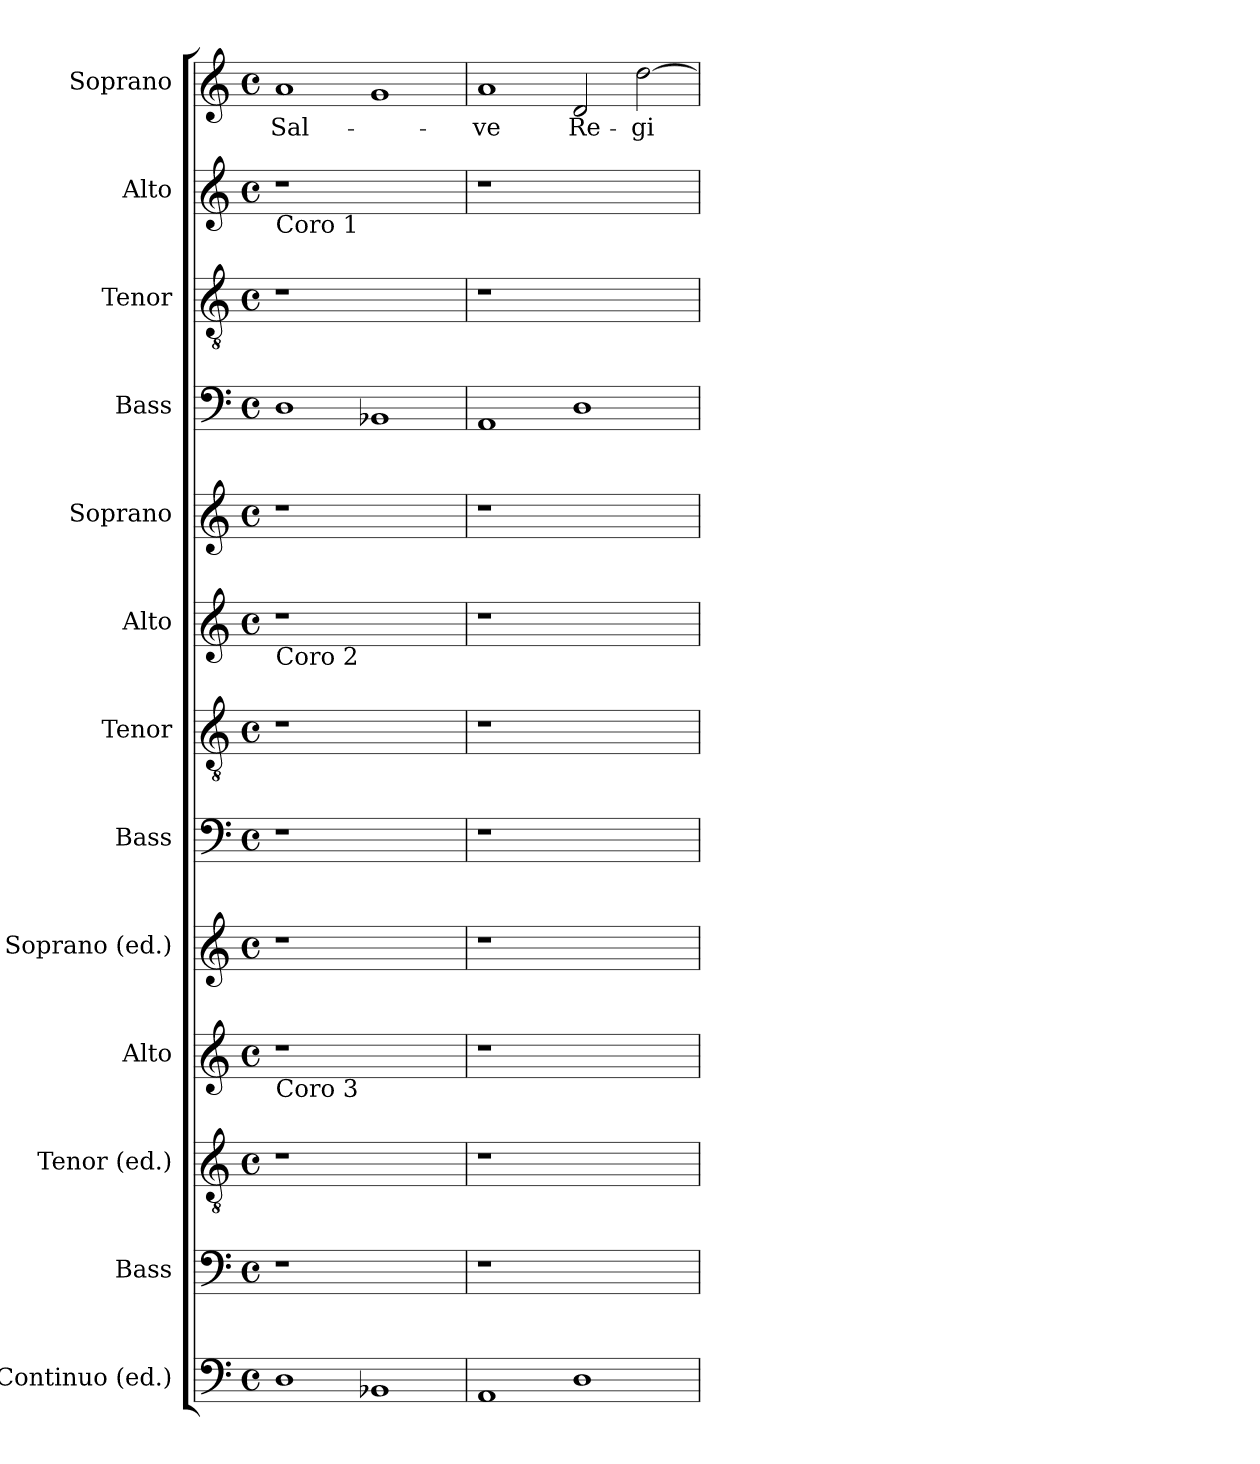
**kern	**kern	**kern	**kern	**kern	**kern	**kern	**kern	**kern	**kern	**kern	**kern	**kern	**text
*part13	*part12	*part11	*part10	*part9	*part8	*part7	*part6	*part5	*part4	*part3	*part2	*part1	*part1
*staff13	*staff12	*staff11	*staff10	*staff9	*staff8	*staff7	*staff6	*staff5	*staff4	*staff3	*staff2	*staff1	*staff1
*I"Continuo (ed.)	*I"Bass	*I"Tenor (ed.)	*I"Alto	*I"Soprano (ed.)	*I"Bass	*I"Tenor	*I"Alto	*I"Soprano	*I"Bass	*I"Tenor	*I"Alto	*I"Soprano	*
*I'Cont.	*I'B.	*I'T.	*I'A.	*I'S.	*I'B.	*I'T.	*I'A.	*I'S.	*I'B.	*I'T.	*I'A.	*I'S.	*
!!LO:PB:g=z
*clefF4	*clefF4	*clefGv2	*clefG2	*clefG2	*clefF4	*clefGv2	*clefG2	*clefG2	*clefF4	*clefGv2	*clefG2	*clefG2	*
*	*	*	*	*	*	*ITrd7c12	*	*	*	*ITrd7c12	*	*	*
*k[]	*k[]	*k[]	*k[]	*k[]	*k[]	*k[]	*k[]	*k[]	*k[]	*k[]	*k[]	*k[]	*
*C:	*C:	*C:	*C:	*C:	*C:	*C:	*C:	*C:	*C:	*C:	*C:	*C:	*
*M4/4	*M4/4	*M4/4	*M4/4	*M4/4	*M4/4	*M4/4	*M4/4	*M4/4	*M4/4	*M4/4	*M4/4	*M4/4	*
*met(c)	*met(c)	*met(c)	*met(c)	*met(c)	*met(c)	*met(c)	*met(c)	*met(c)	*met(c)	*met(c)	*met(c)	*met(c)	*
=1	=1	=1	=1	=1	=1	=1	=1	=1	=1	=1	=1	=1	=1
!	!LO:N:vis=1	!LO:N:vis=1	!LO:N:vis=1	!LO:N:vis=1	!LO:N:vis=1	!LO:N:vis=1	!LO:N:vis=1	!LO:N:vis=1	!	!LO:N:vis=1	!LO:N:vis=1	!	!
!	!	!	!	!	!	!	!	!	!	!	!LO:TX:b:t=Coro 1	!	!
!	!	!	!	!	!	!	!LO:TX:b:t=Coro 2	!	!	!	!	!	!
!	!	!	!LO:TX:b:t=Coro 3	!	!	!	!	!	!	!	!	!	!
!	!	!	!	!	!	!	!	!	!	!	!	!	!LO:LY:b:color=#000000
1Di	1r	1r	1r	1r	1r	1r	1r	1r	1Di	1r	1r	1ai	Sal-
1BB-Xi	1ryy	1ryy	1ryy	1ryy	1ryy	1ryy	1ryy	1ryy	1BB-Xi	1ryy	1ryy	1gi	.
=2	=2	=2	=2	=2	=2	=2	=2	=2	=2	=2	=2	=2	=2
!	!LO:N:vis=1	!LO:N:vis=1	!LO:N:vis=1	!LO:N:vis=1	!LO:N:vis=1	!LO:N:vis=1	!LO:N:vis=1	!LO:N:vis=1	!	!LO:N:vis=1	!LO:N:vis=1	!	!
!	!	!	!	!	!	!	!	!	!	!	!	!	!LO:LY:b:color=#000000
1AAi	1r	1r	1r	1r	1r	1r	1r	1r	1AAi	1r	1r	1ai	-ve
!	!	!	!	!	!	!	!	!	!	!	!	!	!LO:LY:b:color=#000000
1Di	1ryy	1ryy	1ryy	1ryy	1ryy	1ryy	1ryy	1ryy	1Di	1ryy	1ryy	2di/	Re-
!	!	!	!	!	!	!	!	!	!	!	!	!	!LO:LY:b:color=#000000
.	.	.	.	.	.	.	.	.	.	.	.	[>2ddi\	-gi-
=	=	=	=	=	=	=	=	=	=	=	=	=	=
*-	*-	*-	*-	*-	*-	*-	*-	*-	*-	*-	*-	*-	*-
